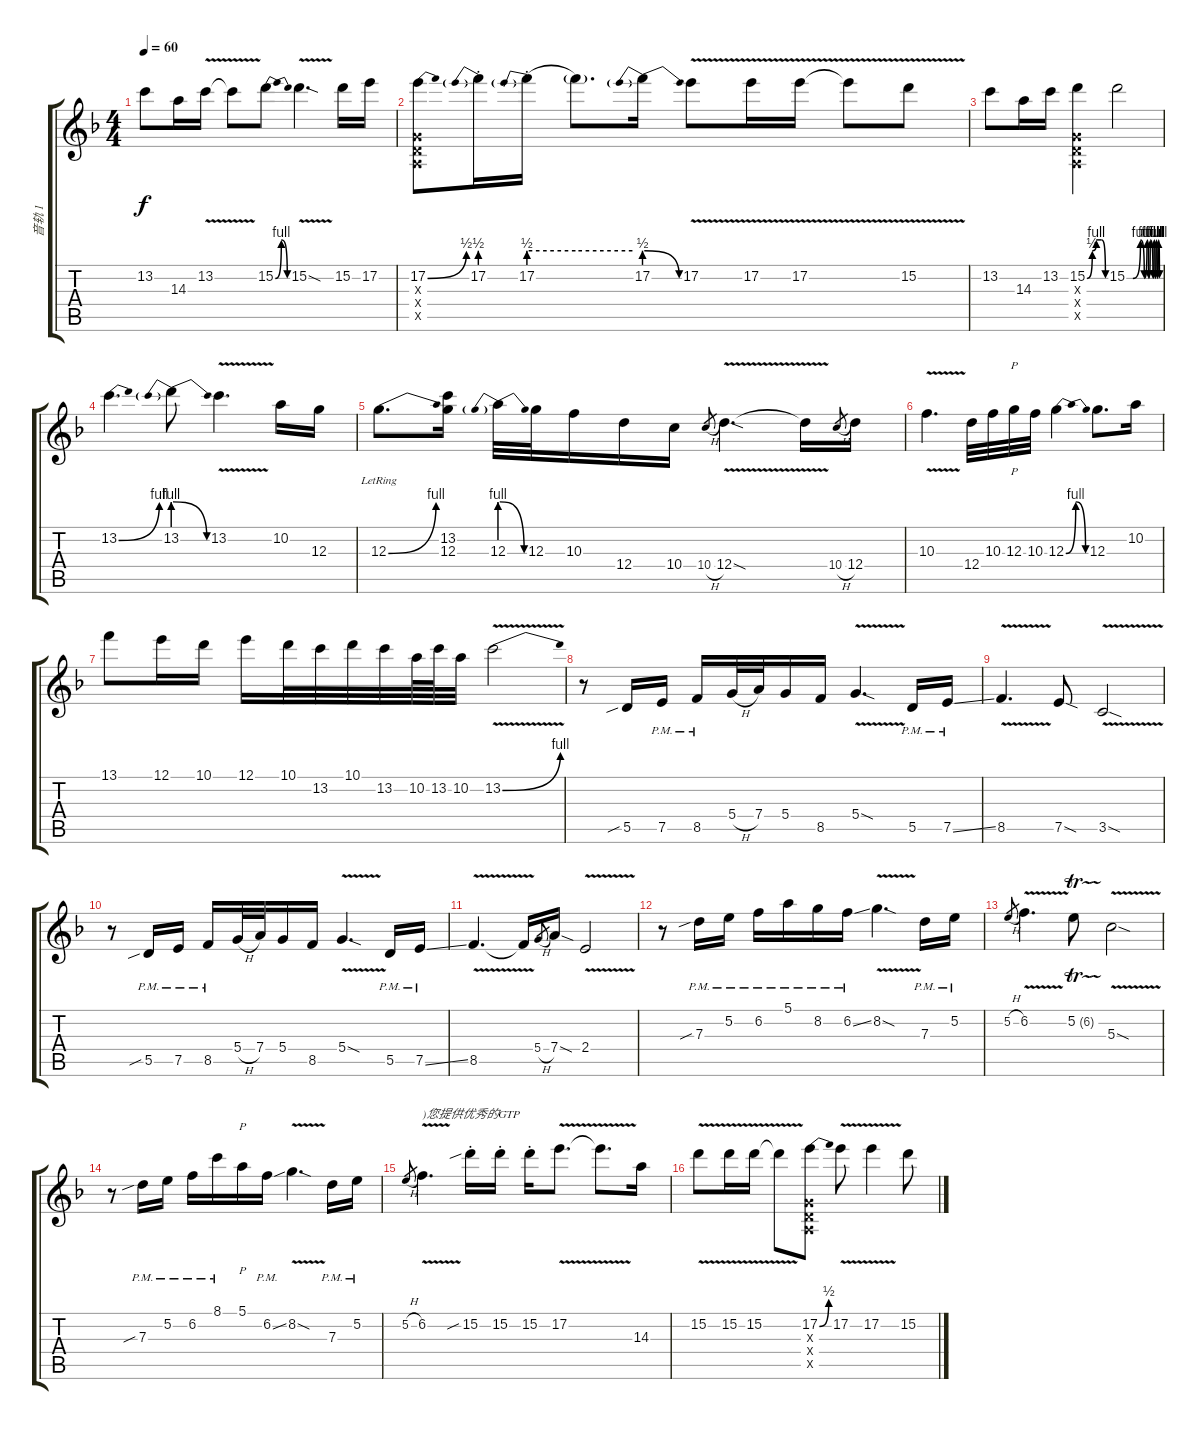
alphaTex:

\track ("音轨 1" "音轨 1") {instrument acousticguitarsteel}
\staff {score tabs}
\tuning (E4 B3 G3 D3 A2 E2) {hide}
\ts (4 4)
\tempo 60
\clef g2
\ks f
13.2.8{dy f} 14.3.16 13.2{v}.16 13.2{t}.8 15.2{be (bendrelease 0 0 41 4 41 4 60 0)}.8 15.2{v sod}.4{d} 15.2.16 17.2.16 |
(17.2{be (bend 0 0 60 2)} 0.3{x} 0.4{x} 0.5{x}).8 17.2{be (prebend 0 2 60 2) st}.16 17.2{be (prebend 0 2 60 2) st}.16 17.2{be (hold 0 2 60 2) t}.8{d} 17.2{be (prebendrelease 0 2 60 0)}.16 17.2{v}.8 17.2{v}.16 17.2{v}.16 17.2{t}.8 15.2{v}.8 |
13.2.8 14.3.16 13.2.16 (15.2{be (custom 0 0 17 2 30 4 47 4 60 0)} 0.3{x} 0.4{x} 0.5{x}).4 15.2{be (custom 0 0 11 0 25 4 32 0 37 4 40 0 43 4 48 0 50 4 52 0 54 4 56 0 58 4 60 0)}.2 |
13.2{be (bend 0 0 60 4)}.4{d} 13.2{be (prebendrelease 0 4 60 0)}.8 13.2{v}.4{d} 10.2.16 12.3.16 |
12.3{be (bend 0 0 60 4) lr}.8{d} (13.2 12.3).16 12.3{be (prebendrelease 0 4 60 0)}.32 12.3.32 10.3.16 12.4.16 10.4.16 10.4{h}.8{gr} 12.4{v sod}.4{d} 12.4{t}.16 10.4{h}.8{gr} 12.4.16 |
10.3{v}.4{d} 12.4.32 10.3.32 12.3.32{p} 10.3.32 12.3{be (bendrelease 0 0 30 4 30 4 60 0)}.4 12.3.8{d} 10.2.16 |
13.1.8 12.1.16 10.1.16 12.1.16 10.1.32 13.2.32 10.1.32 13.2.32 10.2.64 13.2.64 10.2.32 13.2{be (bend 0 0 60 4) v}.2 |
r.8 5.5{sib}.16 7.5{pm}.16 8.5{pm}.16 5.4{h}.32 7.4.32 5.4.16 8.5.16 5.4{v sod}.4{d} 5.5{pm}.16 7.5{ss pm}.16 |
8.5{v}.4{d} 7.5{sod}.8 3.5{v sod}.2 |
r.8 5.5{sib pm}.16 7.5{pm}.16 8.5{pm}.16 5.4{h}.32 7.4.32 5.4.16 8.5.16 5.4{v sod}.4{d} 5.5{pm}.16 7.5{ss pm}.16 |
8.5{v}.4{d} 8.5{t}.16 5.4{h}.8{gr} 7.4{sod}.16 2.4{v}.2 |
r.8 7.3{sib pm}.16 5.2{pm}.16 6.2{pm}.16 5.1{pm}.16 8.2{pm}.16 6.2{ss pm}.16 8.2{v sod}.4{d} 7.3{pm}.16 5.2{pm}.16 |
5.2{h}.8{gr} 6.2{v}.4{d} 5.2{tr (6 32)}.8 5.3{v sod}.2 |
r.8 7.3{sib pm}.16 5.2{pm}.16 6.2{pm}.16 8.1{pm}.16 5.1.16{p} 6.2{ss pm}.16 8.2{v sod}.4{d} 7.3{pm}.16 5.2{pm}.16 |
5.2{h}.8{gr} 6.2{v}.4{d txt ")您提供优秀的GTP"} 15.2{sib st}.16 15.2{st}.16 15.2{st}.16 17.2{v}.8{d} 17.2{t}.8{d} 14.3.16 |
15.2{v}.8 15.2{v}.16 15.2{v}.16 15.2{t}.8 (17.2{be (bend 0 0 60 2)} 0.3{x} 0.4{x} 0.5{x}).8 17.2{v}.8 17.2{v}.4 15.2.8
